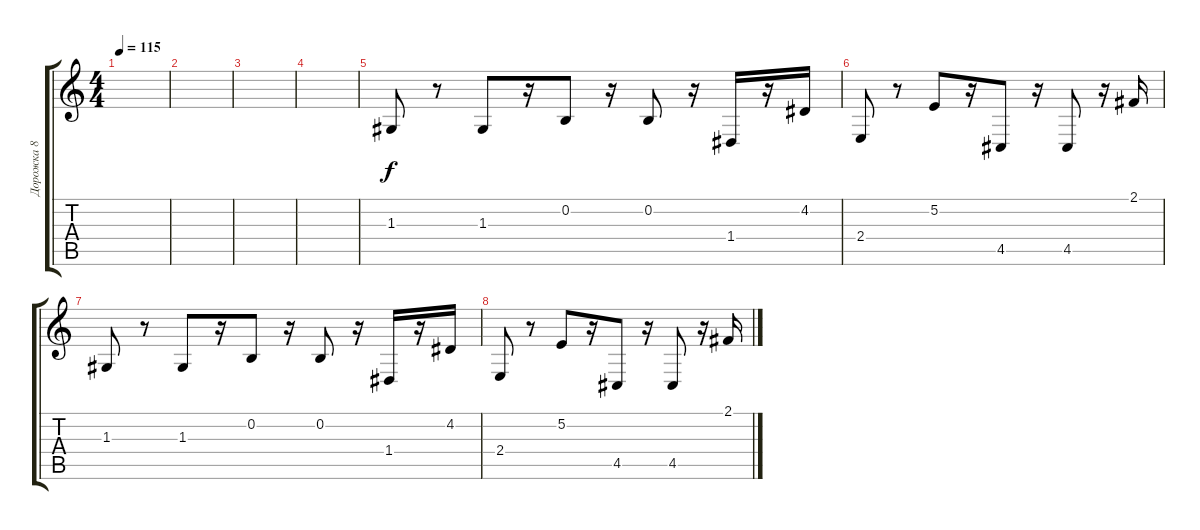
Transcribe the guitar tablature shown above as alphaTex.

\track ("Дорожка 8" "Дорожка 8") {instrument electricgrandpiano}
\staff {score tabs}
\tuning (E4 B3 G3 D3 A2 E2) {hide}
\ts (4 4)
\tempo 115
\clef g2
\ks c
|
|
|
|
1.3.8 r.8 1.3.8 r.16 0.2.8 r.16 0.2.8 r.16 1.4.16 r.16 4.2.16 |
2.4.8 r.8 5.2.8 r.16 4.5.8 r.16 4.5.8 r.16 2.1.16 |
1.3.8 r.8 1.3.8 r.16 0.2.8 r.16 0.2.8 r.16 1.4.16 r.16 4.2.16 |
2.4.8 r.8 5.2.8 r.16 4.5.8 r.16 4.5.8 r.16 2.1.16
